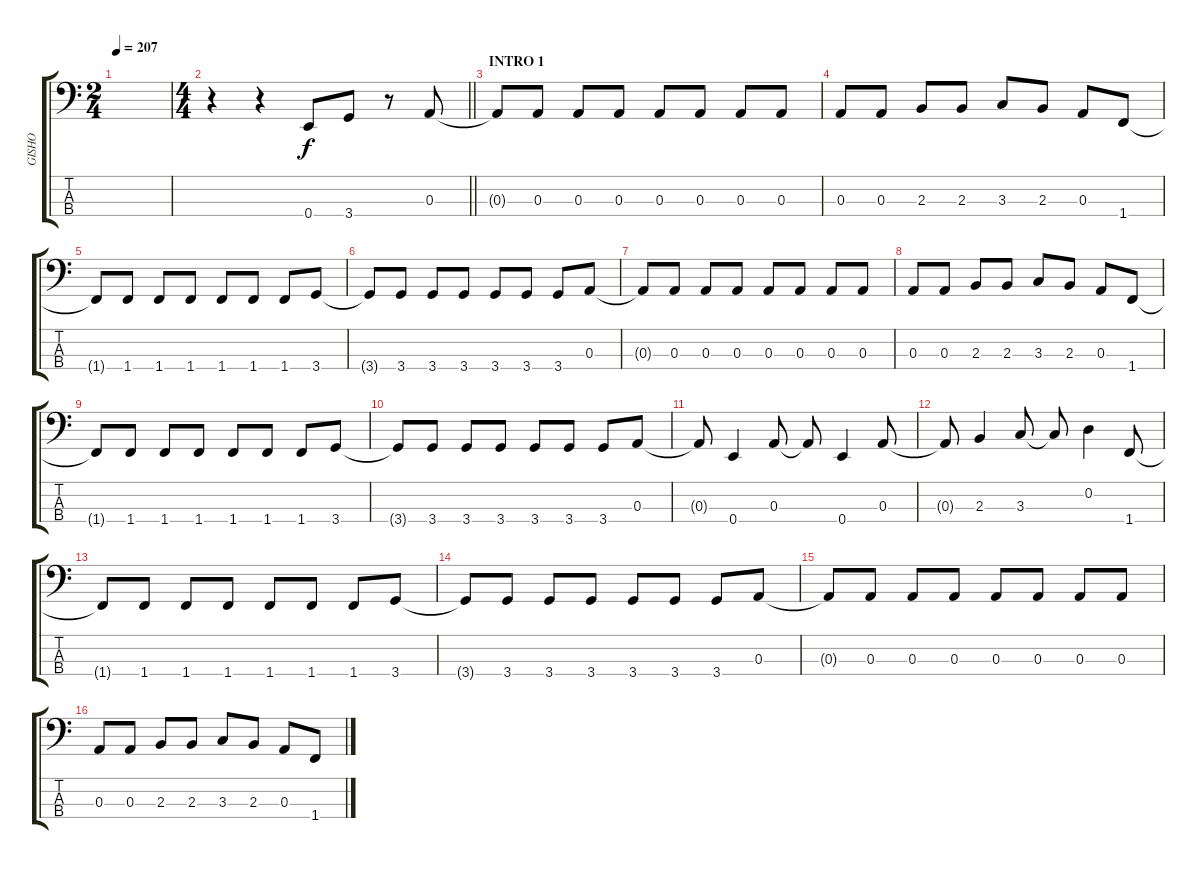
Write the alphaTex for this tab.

\track ("GISHO" "GISHO") {instrument electricbasspick}
\staff {score tabs}
\tuning (G2 D2 A1 E1) {hide}
\ts (2 4)
\tempo 207
\clef f4
\ks c
|
\ts (4 4)
\barLineRight lightlight
r.4 r.4 0.4.8 3.4.8 r.8 0.3.8 |
\section ("" "INTRO 1")
0.3{t}.8 0.3.8 0.3.8 0.3.8 0.3.8 0.3.8 0.3.8 0.3.8 |
0.3.8 0.3.8 2.3.8 2.3.8 3.3.8 2.3.8 0.3.8 1.4.8 |
1.4{t}.8 1.4.8 1.4.8 1.4.8 1.4.8 1.4.8 1.4.8 3.4.8 |
3.4{t}.8 3.4.8 3.4.8 3.4.8 3.4.8 3.4.8 3.4.8 0.3.8 |
0.3{t}.8 0.3.8 0.3.8 0.3.8 0.3.8 0.3.8 0.3.8 0.3.8 |
0.3.8 0.3.8 2.3.8 2.3.8 3.3.8 2.3.8 0.3.8 1.4.8 |
1.4{t}.8 1.4.8 1.4.8 1.4.8 1.4.8 1.4.8 1.4.8 3.4.8 |
3.4{t}.8 3.4.8 3.4.8 3.4.8 3.4.8 3.4.8 3.4.8 0.3.8 |
0.3{t}.8 0.4.4 0.3.8 0.3{t}.8 0.4.4 0.3.8 |
0.3{t}.8 2.3.4 3.3.8 3.3{t}.8 0.2.4 1.4.8 |
1.4{t}.8 1.4.8 1.4.8 1.4.8 1.4.8 1.4.8 1.4.8 3.4.8 |
3.4{t}.8 3.4.8 3.4.8 3.4.8 3.4.8 3.4.8 3.4.8 0.3.8 |
0.3{t}.8 0.3.8 0.3.8 0.3.8 0.3.8 0.3.8 0.3.8 0.3.8 |
0.3.8 0.3.8 2.3.8 2.3.8 3.3.8 2.3.8 0.3.8 1.4.8
